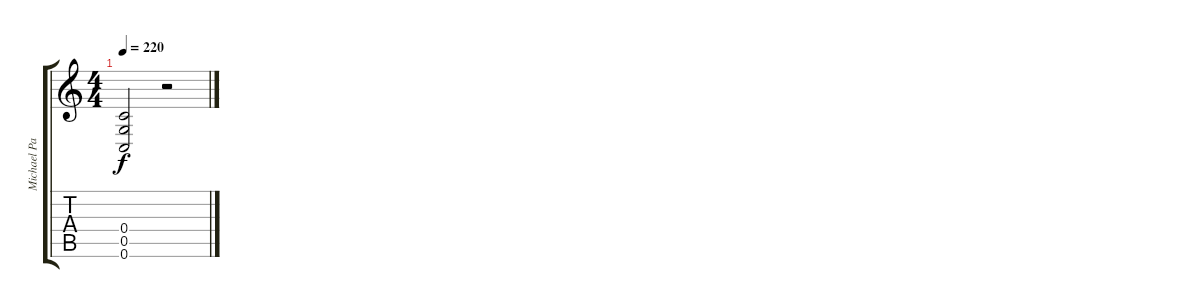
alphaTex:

\track ("Michael Padget" "Michael Pa") {instrument distortionguitar}
\staff {score tabs}
\tuning (D4 A3 F3 C3 G2 C2) {hide}
\ts (4 4)
\tempo 220
\clef g2
\ks c
(0.4 0.5 0.6).2{dy f} r.2
